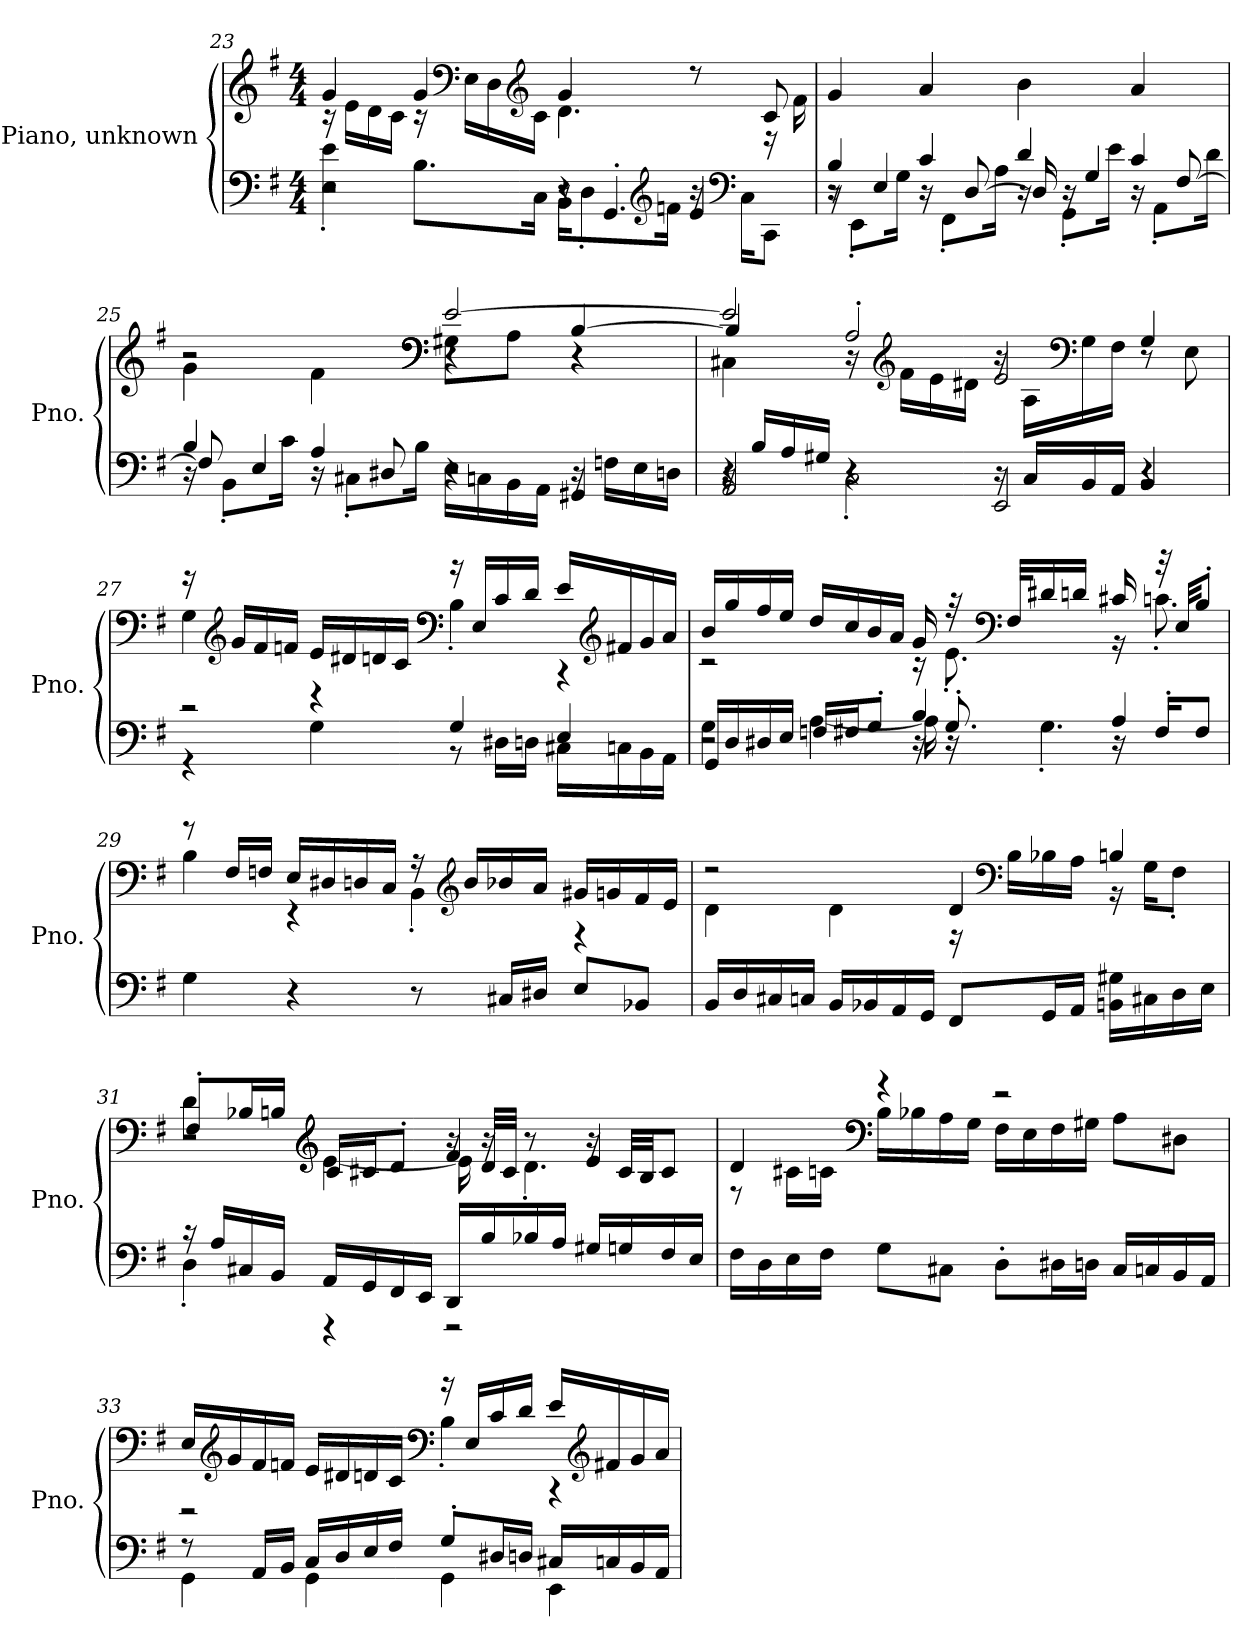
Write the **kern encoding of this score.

**kern	**kern
*part1	*part1
*staff2	*staff1
*I"Piano, unknown	*
*I'Pno.	*
*clefF4	*clefG2
*k[f#]	*k[f#]
*M4/4	*M4/4
=23	=23
*^	*^
*	*^	*	*
2r	4E\' 4e\'	2r	4g/	16r
.	.	.	.	16e\LL
.	.	.	.	16d\
.	.	.	.	16c\JJ
.	8.B\L	.	4g/	16r
*	*	*	*clefF4	*
.	.	.	.	16E\LL
.	.	.	.	16D\
*	*	*	*clefG2	*
.	16C\Jk	.	.	16c\JJ
4r	16BB\KL	8r	4g/	4.d\
.	8D'\	.	.	.
.	.	4.GG'/	.	.
*clefG2	*	*	*	*
.	16fn\Jk	.	.	.
4e/	16r	.	8r	.
*clefF4	*	*	*	*
.	16C\KL	.	.	.
.	8CC\J	.	8c/	16r
.	.	.	.	16f#\
*	*	*	*v	*v
!!LO:LB:g=z
=24	=24	=24	=24
4B/	16r	8r	4g/
.	8EE'\L	.	.
.	.	4E/	.
.	16G\Jk	.	.
4c/	16r	.	4a/
.	8FF#'\L	.	.
.	.	[8D/	.
.	16A\Jk	.	.
4d/	16r	16D/]	4b\
.	8GG'\L	16r	.
.	.	4G/	.
.	16e\Jk	.	.
4c/	16r	.	4a/
.	8AA'\L	.	.
.	.	[8F#/	.
.	16d\Jk	.	.
=25	=25	=25	=25
*	*	*	*^
*	*	*	*	*^
4B/	16r	8F#/]	2r	4g\	2r
.	8BB'\L	.	.	.	.
.	.	4E/	.	.	.
.	16c\Jk	.	.	.	.
4A/	16r	.	.	4f#\	.
.	8C#X'\L	.	.	.	.
.	.	8D#X/	.	.	.
.	16B\Jk	.	.	.	.
*	*	*	*clefF4	*	*
2r	16E\LL	4r	[2e/	8G#X\L	4r
.	16Cn\	.	.	.	.
.	16BB\	.	.	8A\J	.
.	16AA\JJ	.	.	.	.
.	16r	4GG#X/	.	4r	[4B/
.	16Fn\LL	.	.	.	.
.	16E\	.	.	.	.
.	16Dn\JJ	.	.	.	.
!!LO:LB:g=z	!!	!!
=26	=26	=26	=26	=26	=26
16r	4r	2AA/	2e/]	4C#X\	4B/]
16B/LL	.	.	.	.	.
16A/	.	.	.	.	.
16G#X/JJ	.	.	.	.	.
4r	2C'\	.	.	16r	2A'/
*	*	*	*clefG2	*	*
.	.	.	.	16f#\LL	.
.	.	.	.	16e\	.
.	.	.	.	16d#X\JJ	.
16r	.	2EE/	2e/	16r	.
16C/LL	.	.	.	16A\LL	.
*	*	*	*clefF4	*	*
16BB/	.	.	.	16G\	.
16AA/JJ	.	.	.	16F#\JJ	.
4BB/	4r	.	.	8r	4G/
.	.	.	.	8E\	.
*	*v	*v	*	*	*
*	*	*	*v	*v
=27	=27	=27	=27
2r	4r	16r	4G\
*	*	*clefG2	*
.	.	16g/LL	.
.	.	16f#/	.
.	.	16fn/JJ	.
.	4G\	16e/LL	4r
.	.	16d#X/	.
.	.	16dn/	.
.	.	16c/JJ	.
*	*	*clefF4	*
4G/	8r	16r	4B'\
.	.	16E/LL	.
.	16D#X\LL	16c/	.
.	16Dn\JJ	16d/JJ	.
4E/	16C#X\LL	16e/LL	4r
*	*	*clefG2	*
.	16Cn\	16f#X/	.
.	16BB\	16g/	.
.	16AA\JJ	16a/JJ	.
!!LO:LB:g=z	!!
=28	=28	=28	=28
*	*^	*	*
2r	4G\	16GG/LL	16b/LL	2r
.	.	16D/	16gg/	.
.	.	16D#X/	16ff#/	.
.	.	16E/JJ	16ee/JJ	.
.	[4A\	16Fn/LL	16dd/LL	.
.	.	16F#X/J	16cc/	.
.	.	8G'/J	16b/	.
.	.	.	16a/JJ	.
4B/	16A\]	16r	16g/	16r
.	16r	8.G'/	32r	8.e'\
*	*	*	*clefF4	*
.	.	.	32F#/KLL	.
.	4.G'\	.	16d#X/	.
.	.	.	16dn/JJ	.
4A/	.	16r	16c#X/	16r
.	.	16F#'/KL	32r	8.cn'\
.	.	.	32E/KKL	.
.	.	8F#/J	8B'/J	.
*v	*v	*v	*	*
!!LO:LB:g=z	!!
=29	=29	=29
4G\	8r	4B\
.	16F#/LL	.
.	16Fn/JJ	.
4r	16E/LL	4r
.	16D#X/	.
.	16Dn/	.
.	16C/JJ	.
8r	16r	4BB'\
*	*clefG2	*
.	16b/LL	.
16C#X/LL	16b-X/	.
16D#X/JJ	16a/JJ	.
8E/L	16g#X/LL	4r
.	16gn/	.
8BB-X/J	16f#/	.
.	16e/JJ	.
=30	=30	=30
16BB/LL	2r	4d\
16D/	.	.
16C#X/	.	.
16Cn/JJ	.	.
16BB/LL	.	4d\
16BB-X/	.	.
16AA/	.	.
16GG/JJ	.	.
8FF#/L	4d/	16r
*	*clefF4	*
.	.	16B\LL
16GG/L	.	16B-X\
16AA/JJ	.	16A\JJ
16BBn\ 16G#X\LL	4Bn/	16r
16C#X\	.	16G\KL
16D\	.	8F#'\J
16E\JJ	.	.
!!LO:LB:g=z
=31	=31	=31
*^	*	*^
16r	4D'\	2r	4d\	8F#'/L
16A/LL	.	.	.	.
16C#X/	.	.	.	16B-X/L
16BB/JJ	.	.	.	16Bn/JJ
*	*	*clefG2	*	*
16AA/LL	4r	.	[4e\	16c/LL
16GG/	.	.	.	16c#X/J
16FF#/	.	.	.	8d'/J
16EE/JJ	.	.	.	.
16DD/LL	2r	4f#/	16e\]	16r
16B/	.	.	16r	32d/LLL
.	.	.	.	32c#/JJJ
16B-X/	.	.	4.d'\	8r
16A/JJ	.	.	.	.
16G#X/LL	.	4e/	.	16r
16Gn/	.	.	.	32c#/LLL
.	.	.	.	32B/JJ
16F#/	.	.	.	8c#/J
16E/JJ	.	.	.	.
*v	*v	*	*	*
*	*	*v	*v
!!LO:PB:g=z
=32	=32	=32
16F#\LL	4d/	8r
16D\	.	.
16E\	.	16c#X\LL
16F#\JJ	.	16cn\JJ
*	*clefF4	*
8G\L	4r	16B\LL
.	.	16B-X\
8C#X\J	.	16A\
.	.	16G\JJ
8D'\L	2r	16F#\LL
.	.	16E\
16D#X\L	.	16F#\
16Dn\JJ	.	16G#X\JJ
16C#/LL	.	8A\L
16Cn/	.	.
16BB/	.	8D#X\J
16AA/JJ	.	.
!!LO:LB:g=z	!!
=33	=33	=33
*^	*	*
8r	4GG\	16E/LL	2r
*	*	*clefG2	*
.	.	16g/	.
16AA/LL	.	16f#/	.
16BB/JJ	.	16fn/JJ	.
16C/LL	4GG\	16e/LL	.
16D/	.	16d#X/	.
16E/	.	16dn/	.
16F#/JJ	.	16c/JJ	.
*	*	*clefF4	*
8G'/L	4GG\	16r	4B'\
.	.	16E/LL	.
16D#X/L	.	16c/	.
16Dn/JJ	.	16d/JJ	.
16C#X/LL	4EE\	16e/LL	4r
*	*	*clefG2	*
16Cn/	.	16f#X/	.
16BB/	.	16g/	.
16AA/JJ	.	16a/JJ	.
*v	*v	*	*
*	*v	*v
=	=
*-	*-
